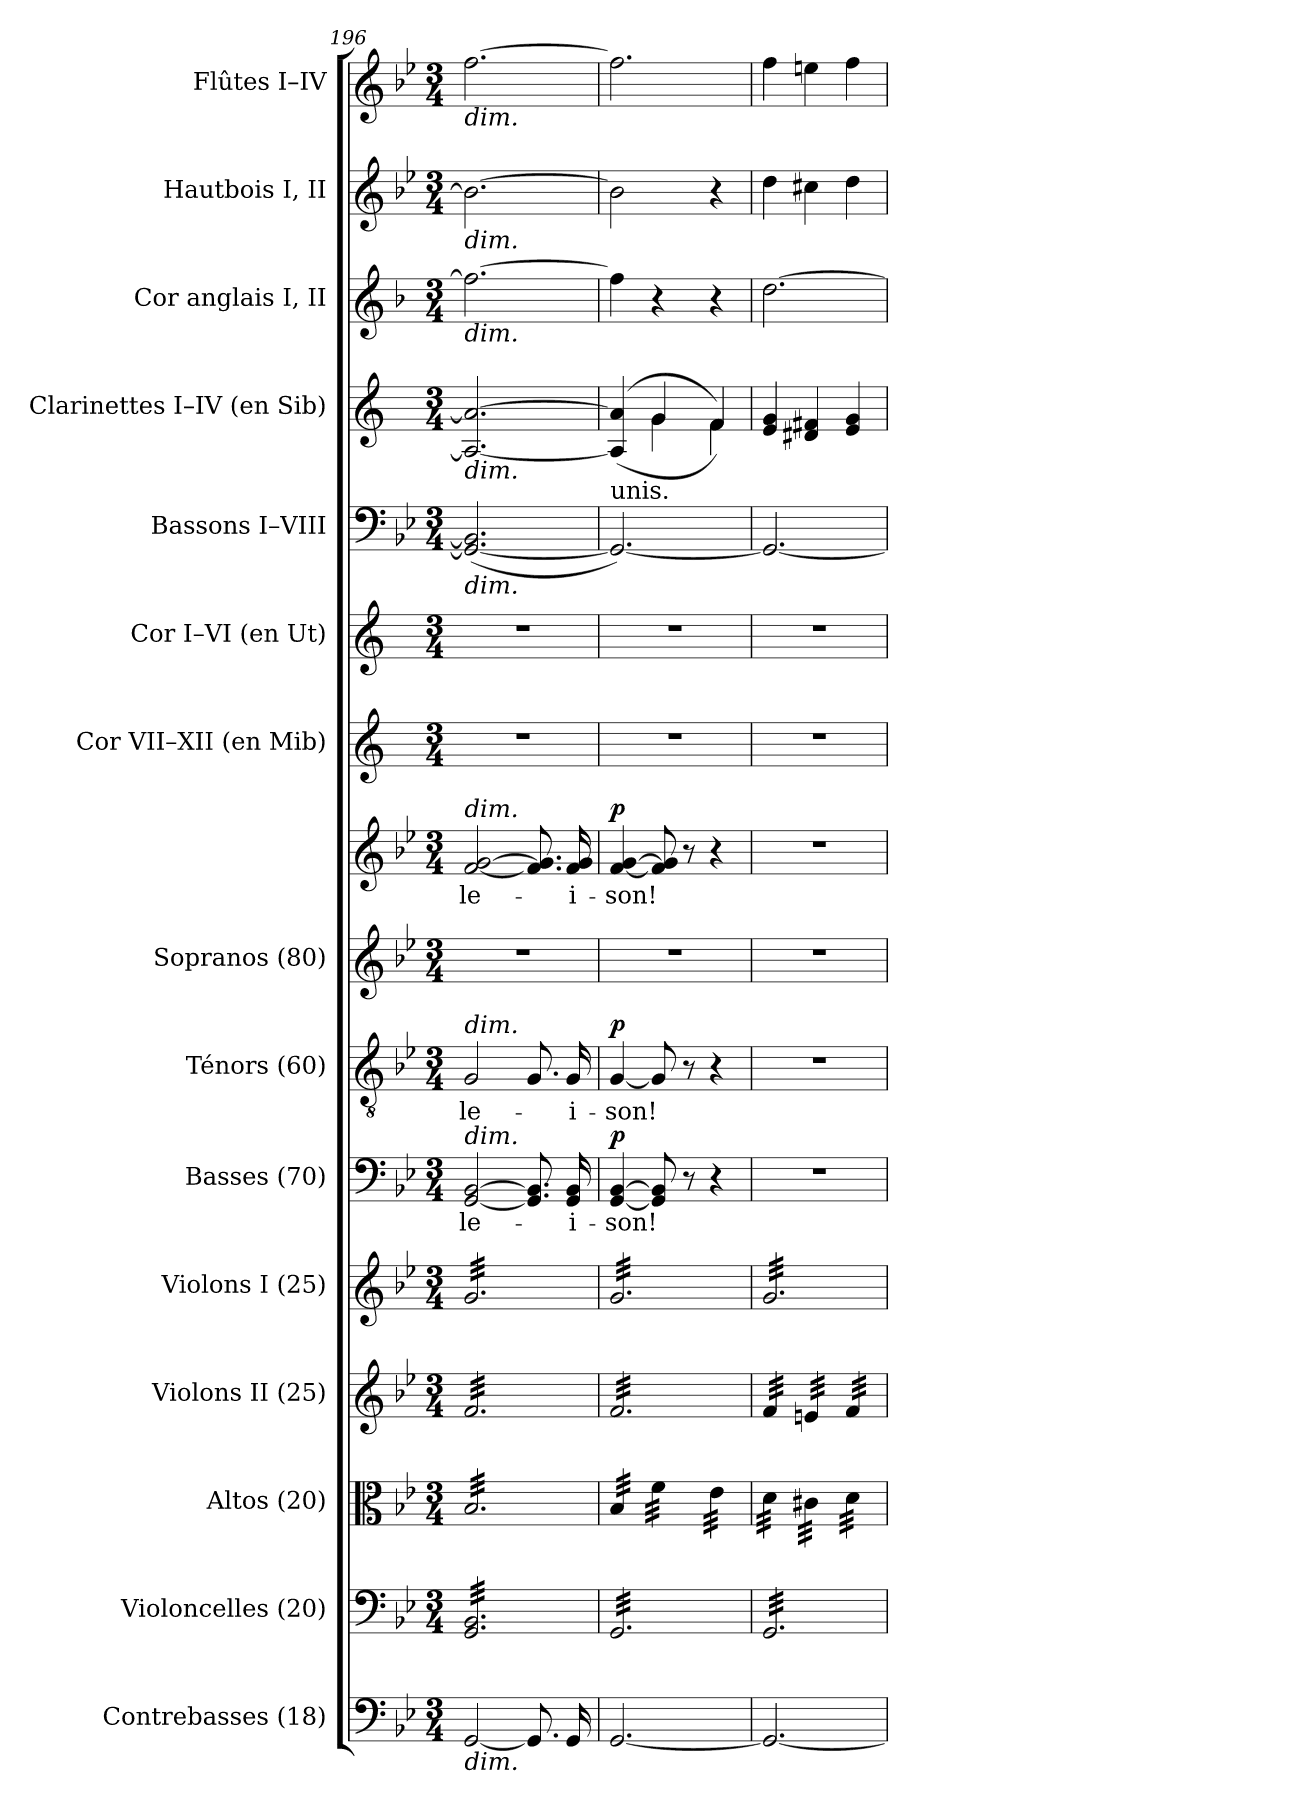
**kern	**kern	**kern	**kern	**kern	**kern	**text	**dynam	**kern	**text	**dynam	**kern	**kern	**text	**dynam	**kern	**kern	**kern	**kern	**kern	**kern	**kern
*part15	*part14	*part13	*part12	*part11	*part10	*part10	*part10	*part9	*part9	*part9	*part8	*part8	*part8	*part8	*part7	*part6	*part5	*part4	*part3	*part2	*part1
*staff16	*staff15	*staff14	*staff13	*staff12	*staff11	*staff11	*staff11	*staff10	*staff10	*staff10	*staff9	*staff8	*staff8	*staff8/9	*staff7	*staff6	*staff5	*staff4	*staff3	*staff2	*staff1
*I"Contrebasses (18)	*I"Violoncelles (20)	*I"Altos (20)	*I"Violons II (25)	*I"Violons I (25)	*I"Basses (70)	*	*	*I"Ténors (60)	*	*	*I"Sopranos (80)	*	*	*	*I"Cor VII–XII (en Mib)	*I"Cor I–VI (en Ut)	*I"Bassons I–VIII	*I"Clarinettes I–IV (en Sib)	*I"Cor anglais I, II	*I"Hautbois I, II	*I"Flûtes I–IV
*I'Cb.	*I'Vlles	*I'Altos	*I'Vns II	*I'Vns I	*I'Basses	*	*	*I'Tén.	*	*	*I'Sopr.	*	*	*	*I'Cor (Mib)	*I'Cor (Ut)	*I'Bns	*I'Cl. (Sib)	*I'C. a.	*I'Hb.	*I'Fl.
*clefF4	*clefF4	*clefC3	*clefG2	*clefG2	*clefF4	*	*	*clefGv2	*	*	*clefG2	*clefG2	*	*	*clefG2	*clefG2	*clefF4	*clefG2	*clefG2	*clefG2	*clefG2
*ITrd7c12	*	*	*	*	*	*	*	*ITrd7c12	*	*	*	*	*	*	*ITrd5c9	*ITrd7c12	*	*ITrd1c2	*ITrd4c7	*	*
*k[b-e-]	*k[b-e-]	*k[b-e-]	*k[b-e-]	*k[b-e-]	*k[b-e-]	*	*	*k[b-e-]	*	*	*k[b-e-]	*k[b-e-]	*	*	*k[b-e-a-]	*k[]	*k[b-e-]	*k[b-e-]	*k[b-e-]	*k[b-e-]	*k[b-e-]
*B-:	*B-:	*B-:	*B-:	*B-:	*B-:	*	*	*B-:	*	*	*B-:	*B-:	*	*	*E-:	*C:	*B-:	*B-:	*B-:	*B-:	*B-:
*M3/4	*M3/4	*M3/4	*M3/4	*M3/4	*M3/4	*	*	*M3/4	*	*	*M3/4	*M3/4	*	*	*M3/4	*M3/4	*M3/4	*M3/4	*M3/4	*M3/4	*M3/4
=196	=196	=196	=196	=196	=196	=196	=196	=196	=196	=196	=196	=196	=196	=196	=196	=196	=196	=196	=196	=196	=196
!	!	!	!	!	!	!LO:LY:b:color=#000000	!	!	!	!	!	!	!	!	!	!	!	!	!	!	!
!	!	!	!	!	!	!	!	!	!LO:LY:b:color=#000000	!	!LO:N:vis=1	!	!	!	!	!	!	!	!	!	!
!	!	!	!	!	!	!	!	!	!	!	!	!	!	!	!	!	!	!	!	!	!LO:TX:b:i:t=dim.
!	!	!	!	!	!	!	!	!	!	!	!	!	!	!	!	!	!	!	!	!LO:TX:b:i:t=dim.	!
!	!	!	!	!	!	!	!	!	!	!	!	!	!	!	!	!	!	!	!LO:TX:b:i:t=dim.	!	!
!	!	!	!	!	!	!	!	!	!	!	!	!	!	!	!	!	!	!LO:TX:b:i:t=dim.	!	!	!
!	!	!	!	!	!	!	!	!	!	!	!	!	!	!	!	!	!LO:TX:b:i:t=dim.	!	!	!	!
!	!	!	!	!	!	!	!	!	!	!	!	!LO:TX:a:i:t=dim.	!	!	!	!	!	!	!	!	!
!	!	!	!	!	!	!	!	!LO:TX:a:i:t=dim.	!	!	!	!	!	!	!	!	!	!	!	!	!
!	!	!	!	!	!LO:TX:a:i:t=dim.	!	!	!	!	!	!	!	!	!	!	!	!	!	!	!	!
!	!	!	!	!LO:TX:b:i:t=dim.	!	!	!	!	!	!	!	!	!	!	!	!	!	!	!	!	!
!	!	!	!LO:TX:b:i:t=dim.	!	!	!	!	!	!	!	!	!	!	!	!	!	!	!	!	!	!
!	!	!LO:TX:b:i:t=dim.	!	!	!	!	!	!	!	!	!	!	!	!	!	!	!	!	!	!	!
!	!LO:TX:b:i:t=dim.	!	!	!	!	!	!	!	!	!	!	!	!	!	!	!	!	!	!	!	!
!LO:TX:b:i:t=dim.	!	!	!	!	!	!	!	!	!	!	!	!	!	!	!	!	!	!	!	!	!
!	!	!	!	!	!	!	!	!	!	!	!	!	!LO:LY:b:color=#000000	!	!LO:N:vis=1	!LO:N:vis=1	!	!	!	!	!
*	*tremolo	*	*	*	*	*	*	*	*	*	*	*	*	*	*	*	*	*	*	*	*
*	*	*tremolo	*	*	*	*	*	*	*	*	*	*	*	*	*	*	*	*	*	*	*
*	*	*	*tremolo	*	*	*	*	*	*	*	*	*	*	*	*	*	*	*	*	*	*
*	*	*	*	*tremolo	*	*	*	*	*	*	*	*	*	*	*	*	*	*	*	*	*
[<2GGGi/	32GGi/ 32BB-iLLL	32B-i/LLL	32fi/LLL	32gi/LLL	[<2GGi/ [>2BB-i	-le-	.	2GGi/	-le-	.	2.r	[<2fi/ [>2gi	-le-	.	2.r	2.r	(2.GGi/_< 2.BB-i]	2.Gi/_< 2.gi_>	2.b-i\_>	2.b-i\_>	[>2.ffi\
.	32GGi/ 32BB-i	32B-i/	32fi/	32gi/	.	.	.	.	.	.	.	.	.	.	.	.	.	.	.	.	.
.	32GGi/ 32BB-i	32B-i/	32fi/	32gi/	.	.	.	.	.	.	.	.	.	.	.	.	.	.	.	.	.
.	32GGi/ 32BB-i	32B-i/	32fi/	32gi/	.	.	.	.	.	.	.	.	.	.	.	.	.	.	.	.	.
.	32GGi/ 32BB-i	32B-i/	32fi/	32gi/	.	.	.	.	.	.	.	.	.	.	.	.	.	.	.	.	.
.	32GGi/ 32BB-i	32B-i/	32fi/	32gi/	.	.	.	.	.	.	.	.	.	.	.	.	.	.	.	.	.
.	32GGi/ 32BB-i	32B-i/	32fi/	32gi/	.	.	.	.	.	.	.	.	.	.	.	.	.	.	.	.	.
.	32GGi/ 32BB-i	32B-i/	32fi/	32gi/	.	.	.	.	.	.	.	.	.	.	.	.	.	.	.	.	.
.	32GGi/ 32BB-i	32B-i/	32fi/	32gi/	.	.	.	.	.	.	.	.	.	.	.	.	.	.	.	.	.
.	32GGi/ 32BB-i	32B-i/	32fi/	32gi/	.	.	.	.	.	.	.	.	.	.	.	.	.	.	.	.	.
.	32GGi/ 32BB-i	32B-i/	32fi/	32gi/	.	.	.	.	.	.	.	.	.	.	.	.	.	.	.	.	.
.	32GGi/ 32BB-i	32B-i/	32fi/	32gi/	.	.	.	.	.	.	.	.	.	.	.	.	.	.	.	.	.
.	32GGi/ 32BB-i	32B-i/	32fi/	32gi/	.	.	.	.	.	.	.	.	.	.	.	.	.	.	.	.	.
.	32GGi/ 32BB-i	32B-i/	32fi/	32gi/	.	.	.	.	.	.	.	.	.	.	.	.	.	.	.	.	.
.	32GGi/ 32BB-i	32B-i/	32fi/	32gi/	.	.	.	.	.	.	.	.	.	.	.	.	.	.	.	.	.
.	32GGi/ 32BB-i	32B-i/	32fi/	32gi/	.	.	.	.	.	.	.	.	.	.	.	.	.	.	.	.	.
8.GGGi/]	32GGi/ 32BB-i	32B-i/	32fi/	32gi/	8.GGi/] 8.BB-i]	.	.	8.GGi/	.	.	.	8.fi/] 8.gi]	.	.	.	.	.	.	.	.	.
.	32GGi/ 32BB-i	32B-i/	32fi/	32gi/	.	.	.	.	.	.	.	.	.	.	.	.	.	.	.	.	.
.	32GGi/ 32BB-i	32B-i/	32fi/	32gi/	.	.	.	.	.	.	.	.	.	.	.	.	.	.	.	.	.
.	32GGi/ 32BB-i	32B-i/	32fi/	32gi/	.	.	.	.	.	.	.	.	.	.	.	.	.	.	.	.	.
.	32GGi/ 32BB-i	32B-i/	32fi/	32gi/	.	.	.	.	.	.	.	.	.	.	.	.	.	.	.	.	.
.	32GGi/ 32BB-i	32B-i/	32fi/	32gi/	.	.	.	.	.	.	.	.	.	.	.	.	.	.	.	.	.
!	!	!	!	!	!	!LO:LY:b:color=#000000	!	!	!	!	!	!	!	!	!	!	!	!	!	!	!
!	!	!	!	!	!	!	!	!	!LO:LY:b:color=#000000	!	!	!	!	!	!	!	!	!	!	!	!
!	!	!	!	!	!	!	!	!	!	!	!	!	!LO:LY:b:color=#000000	!	!	!	!	!	!	!	!
16GGGi/	32GGi/ 32BB-i	32B-i/	32fi/	32gi/	16GGi/ 16BB-i	-i-	.	16GGi/	-i-	.	.	16fi/ 16gi	-i-	.	.	.	.	.	.	.	.
.	32GGi/ 32BB-iJJJ	32B-i/JJJ	32fi/JJJ	32gi/JJJ	.	.	.	.	.	.	.	.	.	.	.	.	.	.	.	.	.
=197	=197	=197	=197	=197	=197	=197	=197	=197	=197	=197	=197	=197	=197	=197	=197	=197	=197	=197	=197	=197	=197
!	!	!	!	!	!	!LO:LY:b:color=#000000	!	!	!	!	!	!	!	!	!	!	!	!	!	!	!
!	!	!	!	!	!	!	!	!	!LO:LY:b:color=#000000	!	!LO:N:vis=1	!	!	!	!	!	!	!	!	!	!
!	!	!	!	!	!	!	!	!	!	!	!	!	!	!	!	!	!LO:TX:a:t=unis.	!	!	!	!
!	!	!	!	!	!	!	!	!	!	!	!	!	!LO:LY:b:color=#000000	!	!LO:N:vis=1	!LO:N:vis=1	!	!	!	!	!
*	*	*	*	*	*	*	*	*	*	*	*	*	*	*	*	*	*	*^	*	*	*
[<2.GGGi/	32GGi/LLL	32B-i/LLL	32fi/LLL	32gi/LLL	[<4GGi/ [>4BB-i	-son!	p	[<4GGi/	-son!	p	2.r	[<4fi/ [>4gi	-son!	p	2.r	2.r	2.GGi/_<)	((4Gi/] 4gi]	4ryy	4b-i\]	2b-i\]	2.ffi\]
.	32GGi/	32B-i/	32fi/	32gi/	.	.	.	.	.	.	.	.	.	.	.	.	.	.	.	.	.	.
.	32GGi/	32B-i/	32fi/	32gi/	.	.	.	.	.	.	.	.	.	.	.	.	.	.	.	.	.	.
.	32GGi/	32B-i/	32fi/	32gi/	.	.	.	.	.	.	.	.	.	.	.	.	.	.	.	.	.	.
.	32GGi/	32B-i/	32fi/	32gi/	.	.	.	.	.	.	.	.	.	.	.	.	.	.	.	.	.	.
.	32GGi/	32B-i/	32fi/	32gi/	.	.	.	.	.	.	.	.	.	.	.	.	.	.	.	.	.	.
.	32GGi/	32B-i/	32fi/	32gi/	.	.	.	.	.	.	.	.	.	.	.	.	.	.	.	.	.	.
.	32GGi/	32B-i/JJJ	32fi/	32gi/	.	.	.	.	.	.	.	.	.	.	.	.	.	.	.	.	.	.
.	32GGi/	32fi\LLL	32fi/	32gi/	8GGi/] 8BB-i]	.	.	8GGi/]	.	.	.	8fi/] 8gi]	.	.	.	.	.	4fi/	4fi\	4r	.	.
.	32GGi/	32fi\	32fi/	32gi/	.	.	.	.	.	.	.	.	.	.	.	.	.	.	.	.	.	.
.	32GGi/	32fi\	32fi/	32gi/	.	.	.	.	.	.	.	.	.	.	.	.	.	.	.	.	.	.
.	32GGi/	32fi\	32fi/	32gi/	.	.	.	.	.	.	.	.	.	.	.	.	.	.	.	.	.	.
.	32GGi/	32fi\	32fi/	32gi/	8r	.	.	8r	.	.	.	8r	.	.	.	.	.	.	.	.	.	.
.	32GGi/	32fi\	32fi/	32gi/	.	.	.	.	.	.	.	.	.	.	.	.	.	.	.	.	.	.
.	32GGi/	32fi\	32fi/	32gi/	.	.	.	.	.	.	.	.	.	.	.	.	.	.	.	.	.	.
.	32GGi/	32fi\JJJ	32fi/	32gi/	.	.	.	.	.	.	.	.	.	.	.	.	.	.	.	.	.	.
.	32GGi/	32e-i\LLL	32fi/	32gi/	4r	.	.	4r	.	.	.	4r	.	.	.	.	.	4e-i/))	4e-i\	4r	4r	.
.	32GGi/	32e-i\	32fi/	32gi/	.	.	.	.	.	.	.	.	.	.	.	.	.	.	.	.	.	.
.	32GGi/	32e-i\	32fi/	32gi/	.	.	.	.	.	.	.	.	.	.	.	.	.	.	.	.	.	.
.	32GGi/	32e-i\	32fi/	32gi/	.	.	.	.	.	.	.	.	.	.	.	.	.	.	.	.	.	.
.	32GGi/	32e-i\	32fi/	32gi/	.	.	.	.	.	.	.	.	.	.	.	.	.	.	.	.	.	.
.	32GGi/	32e-i\	32fi/	32gi/	.	.	.	.	.	.	.	.	.	.	.	.	.	.	.	.	.	.
.	32GGi/	32e-i\	32fi/	32gi/	.	.	.	.	.	.	.	.	.	.	.	.	.	.	.	.	.	.
.	32GGi/JJJ	32e-i\JJJ	32fi/JJJ	32gi/JJJ	.	.	.	.	.	.	.	.	.	.	.	.	.	.	.	.	.	.
=198	=198	=198	=198	=198	=198	=198	=198	=198	=198	=198	=198	=198	=198	=198	=198	=198	=198	=198	=198	=198	=198	=198
!	!	!	!	!	!LO:N:vis=1	!	!	!LO:N:vis=1	!	!	!LO:N:vis=1	!LO:N:vis=1	!	!	!LO:N:vis=1	!LO:N:vis=1	!	!	!	!	!	!
*	*	*	*	*	*	*	*	*	*	*	*	*	*	*	*	*	*	*v	*v	*	*	*
2.GGGi/_<	32GGi/LLL	32di\LLL	32fi/LLL	32gi/LLL	2.r	.	.	2.r	.	.	2.r	2.r	.	.	2.r	2.r	2.GGi/_<	4di/ 4fi	[>2.gi\	4ddi\	4ffi\
.	32GGi/	32di\	32fi/	32gi/	.	.	.	.	.	.	.	.	.	.	.	.	.	.	.	.	.
.	32GGi/	32di\	32fi/	32gi/	.	.	.	.	.	.	.	.	.	.	.	.	.	.	.	.	.
.	32GGi/	32di\	32fi/	32gi/	.	.	.	.	.	.	.	.	.	.	.	.	.	.	.	.	.
.	32GGi/	32di\	32fi/	32gi/	.	.	.	.	.	.	.	.	.	.	.	.	.	.	.	.	.
.	32GGi/	32di\	32fi/	32gi/	.	.	.	.	.	.	.	.	.	.	.	.	.	.	.	.	.
.	32GGi/	32di\	32fi/	32gi/	.	.	.	.	.	.	.	.	.	.	.	.	.	.	.	.	.
.	32GGi/	32di\JJJ	32fi/JJJ	32gi/	.	.	.	.	.	.	.	.	.	.	.	.	.	.	.	.	.
.	32GGi/	32c#Xi\LLL	32eni/LLL	32gi/	.	.	.	.	.	.	.	.	.	.	.	.	.	4c#Xi/ 4eni	.	4cc#Xi\	4eeni\
.	32GGi/	32c#Xi\	32eni/	32gi/	.	.	.	.	.	.	.	.	.	.	.	.	.	.	.	.	.
.	32GGi/	32c#Xi\	32eni/	32gi/	.	.	.	.	.	.	.	.	.	.	.	.	.	.	.	.	.
.	32GGi/	32c#Xi\	32eni/	32gi/	.	.	.	.	.	.	.	.	.	.	.	.	.	.	.	.	.
.	32GGi/	32c#Xi\	32eni/	32gi/	.	.	.	.	.	.	.	.	.	.	.	.	.	.	.	.	.
.	32GGi/	32c#Xi\	32eni/	32gi/	.	.	.	.	.	.	.	.	.	.	.	.	.	.	.	.	.
.	32GGi/	32c#Xi\	32eni/	32gi/	.	.	.	.	.	.	.	.	.	.	.	.	.	.	.	.	.
.	32GGi/	32c#Xi\JJJ	32eni/JJJ	32gi/	.	.	.	.	.	.	.	.	.	.	.	.	.	.	.	.	.
.	32GGi/	32di\LLL	32fi/LLL	32gi/	.	.	.	.	.	.	.	.	.	.	.	.	.	4di/ 4fi	.	4ddi\	4ffi\
.	32GGi/	32di\	32fi/	32gi/	.	.	.	.	.	.	.	.	.	.	.	.	.	.	.	.	.
.	32GGi/	32di\	32fi/	32gi/	.	.	.	.	.	.	.	.	.	.	.	.	.	.	.	.	.
.	32GGi/	32di\	32fi/	32gi/	.	.	.	.	.	.	.	.	.	.	.	.	.	.	.	.	.
.	32GGi/	32di\	32fi/	32gi/	.	.	.	.	.	.	.	.	.	.	.	.	.	.	.	.	.
.	32GGi/	32di\	32fi/	32gi/	.	.	.	.	.	.	.	.	.	.	.	.	.	.	.	.	.
.	32GGi/	32di\	32fi/	32gi/	.	.	.	.	.	.	.	.	.	.	.	.	.	.	.	.	.
.	32GGi/JJJ	32di\JJJ	32fi/JJJ	32gi/JJJ	.	.	.	.	.	.	.	.	.	.	.	.	.	.	.	.	.
*	*	*	*	*Xtremolo	*	*	*	*	*	*	*	*	*	*	*	*	*	*	*	*	*
*	*	*	*Xtremolo	*	*	*	*	*	*	*	*	*	*	*	*	*	*	*	*	*	*
*	*	*Xtremolo	*	*	*	*	*	*	*	*	*	*	*	*	*	*	*	*	*	*	*
*	*Xtremolo	*	*	*	*	*	*	*	*	*	*	*	*	*	*	*	*	*	*	*	*
=	=	=	=	=	=	=	=	=	=	=	=	=	=	=	=	=	=	=	=	=	=
*-	*-	*-	*-	*-	*-	*-	*-	*-	*-	*-	*-	*-	*-	*-	*-	*-	*-	*-	*-	*-	*-
